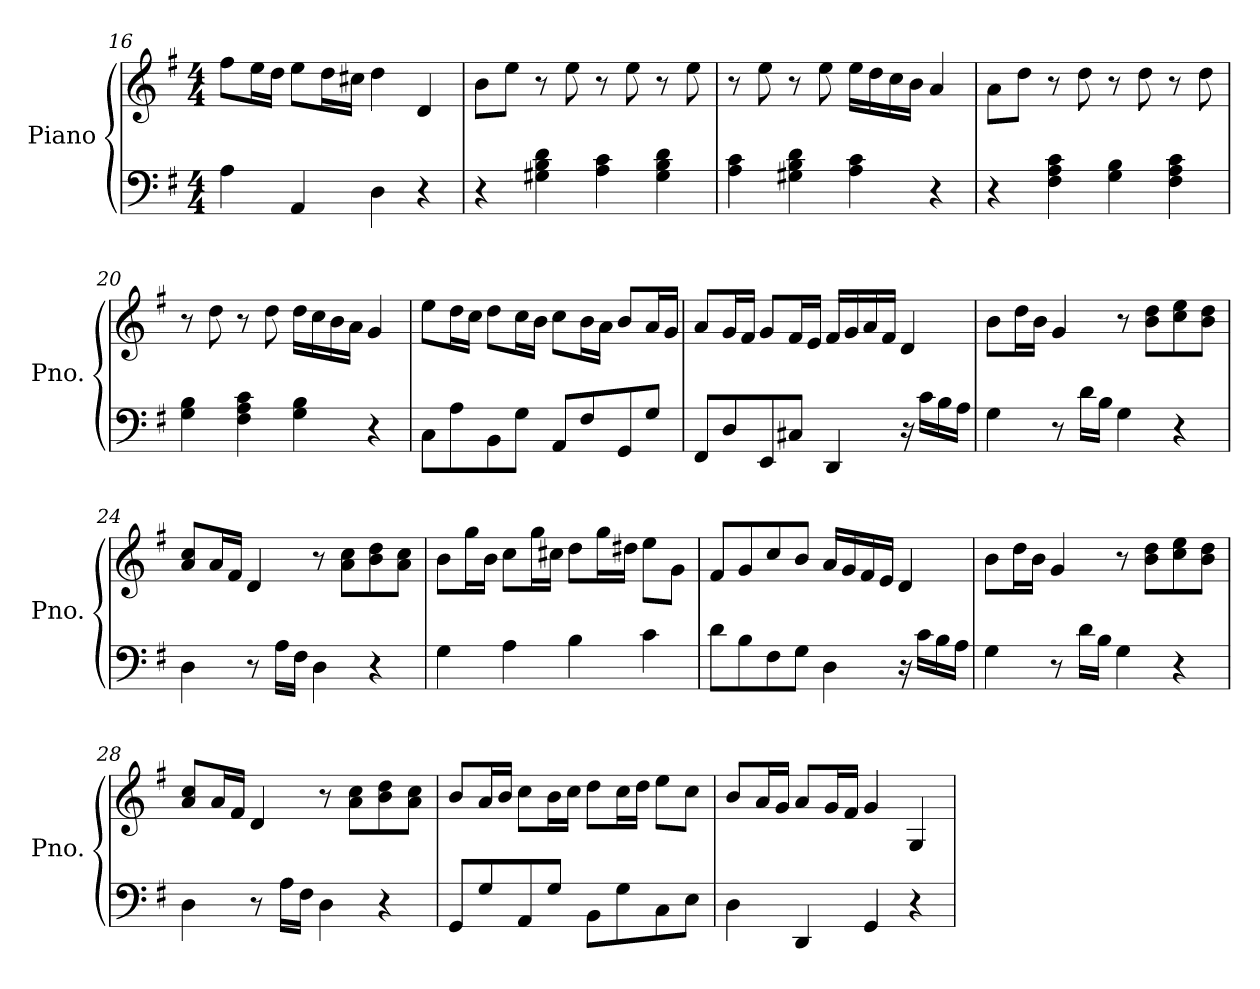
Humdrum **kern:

**kern	**kern
*part2	*part1
*staff2	*staff1
*I"Piano	*I"Piano
*I'Pno.	*I'Pno.
*clefF4	*clefG2
*k[f#]	*k[f#]
*M4/4	*M4/4
=16	=16
4A\	8ff#\L
.	16ee\L
.	16dd\JJ
4AA/	8ee\L
.	16dd\L
.	16cc#X\JJ
4D\	4dd\
4r	4d/
!!LO:LB:g=z
=17	=17
4r	8b\L
.	8ee\J
4G#X\ 4B\ 4d\	8r
.	8ee\
4A\ 4c\	8r
.	8ee\
4G#\ 4B\ 4d\	8r
.	8ee\
=18	=18
4A\ 4c\	8r
.	8ee\
4G#X\ 4B\ 4d\	8r
.	8ee\
4A\ 4c\	16ee\LL
.	16dd\
.	16cc\
.	16b\JJ
4r	4a/
=19	=19
4r	8a\L
.	8dd\J
4F#\ 4A\ 4c\	8r
.	8dd\
4G\ 4B\	8r
.	8dd\
4F#\ 4A\ 4c\	8r
.	8dd\
=20	=20
4G\ 4B\	8r
.	8dd\
4F#\ 4A\ 4c\	8r
.	8dd\
4G\ 4B\	16dd\LL
.	16cc\
.	16b\
.	16a\JJ
4r	4g/
!!LO:PB:g=z
=21	=21
8C\L	8ee\L
8A\	16dd\L
.	16cc\JJ
8BB\	8dd\L
8G\J	16cc\L
.	16b\JJ
8AA/L	8cc\L
8F#/	16b\L
.	16a\JJ
8GG/	8b/L
8G/J	16a/L
.	16g/JJ
=22	=22
8FF#/L	8a/L
8D/	16g/L
.	16f#/JJ
8EE/	8g/L
8C#X/J	16f#/L
.	16e/JJ
4DD/	16f#/LL
.	16g/
.	16a/
.	16f#/JJ
16r	4d/
16c\LL	.
16B\	.
16A\JJ	.
=23	=23
4G\	8b\L
.	16dd\L
.	16b\JJ
8r	4g/
16d\LL	.
16B\JJ	.
4G\	8r
.	8b\ 8dd\L
4r	8cc\ 8ee\
.	8b\ 8dd\J
!!LO:LB:g=z
=24	=24
4D\	8a/ 8cc/L
.	16a/L
.	16f#/JJ
8r	4d/
16A\LL	.
16F#\JJ	.
4D\	8r
.	8a\ 8cc\L
4r	8b\ 8dd\
.	8a\ 8cc\J
=25	=25
4G\	8b\L
.	16gg\L
.	16b\JJ
4A\	8cc\L
.	16gg\L
.	16cc#X\JJ
4B\	8dd\L
.	16gg\L
.	16dd#X\JJ
4c\	8ee\L
.	8g\J
=26	=26
8d\L	8f#/L
8B\	8g/
8F#\	8cc/
8G\J	8b/J
4D\	16a/LL
.	16g/
.	16f#/
.	16e/JJ
16r	4d/
16c\LL	.
16B\	.
16A\JJ	.
!!LO:LB:g=z
=27	=27
4G\	8b\L
.	16dd\L
.	16b\JJ
8r	4g/
16d\LL	.
16B\JJ	.
4G\	8r
.	8b\ 8dd\L
4r	8cc\ 8ee\
.	8b\ 8dd\J
=28	=28
4D\	8a/ 8cc/L
.	16a/L
.	16f#/JJ
8r	4d/
16A\LL	.
16F#\JJ	.
4D\	8r
.	8a\ 8cc\L
4r	8b\ 8dd\
.	8a\ 8cc\J
=29	=29
8GG/L	8b/L
8G/	16a/L
.	16b/JJ
8AA/	8cc\L
8G/J	16b\L
.	16cc\JJ
8BB\L	8dd\L
8G\	16cc\L
.	16dd\JJ
8C\	8ee\L
8E\J	8cc\J
=30	=30
4D\	8b/L
.	16a/L
.	16g/JJ
4DD/	8a/L
.	16g/L
.	16f#/JJ
4GG/	4g/
4r	4G/
=	=
*-	*-
